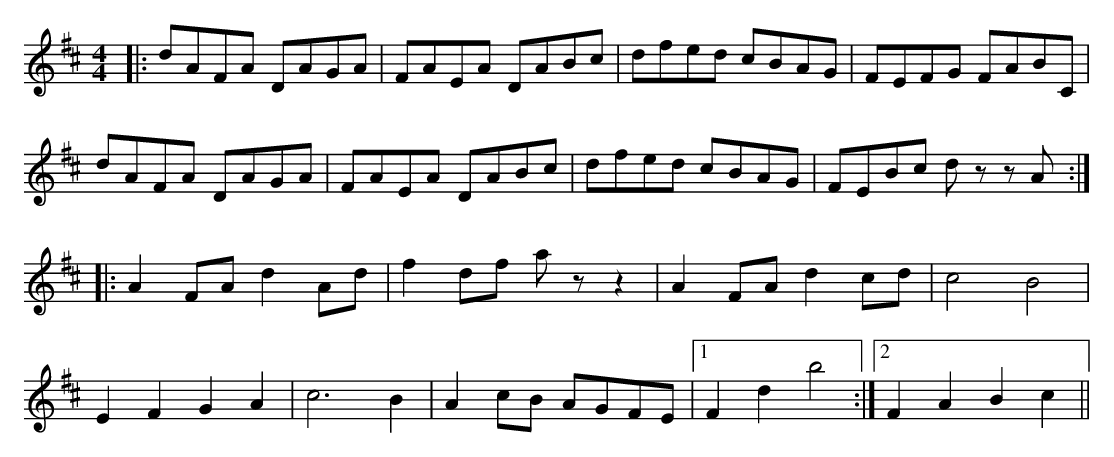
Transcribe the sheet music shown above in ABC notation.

X:1
M:4/4
K:D
|:dAFA DAGA | FAEA DABc | dfed cBAG | FEFG FABC |
dAFA DAGA | FAEA DABc | dfed cBAG | FEBc d zz A :|
|:A2 FA d2Ad | f2df azz2 | A2FA d2cd | c4 B4 |
E2 F2 G2 A2 | c6B2 | A2cB AGFE |1 F2 d2 b4 :|2 F2 A2 B2 c2 ||
